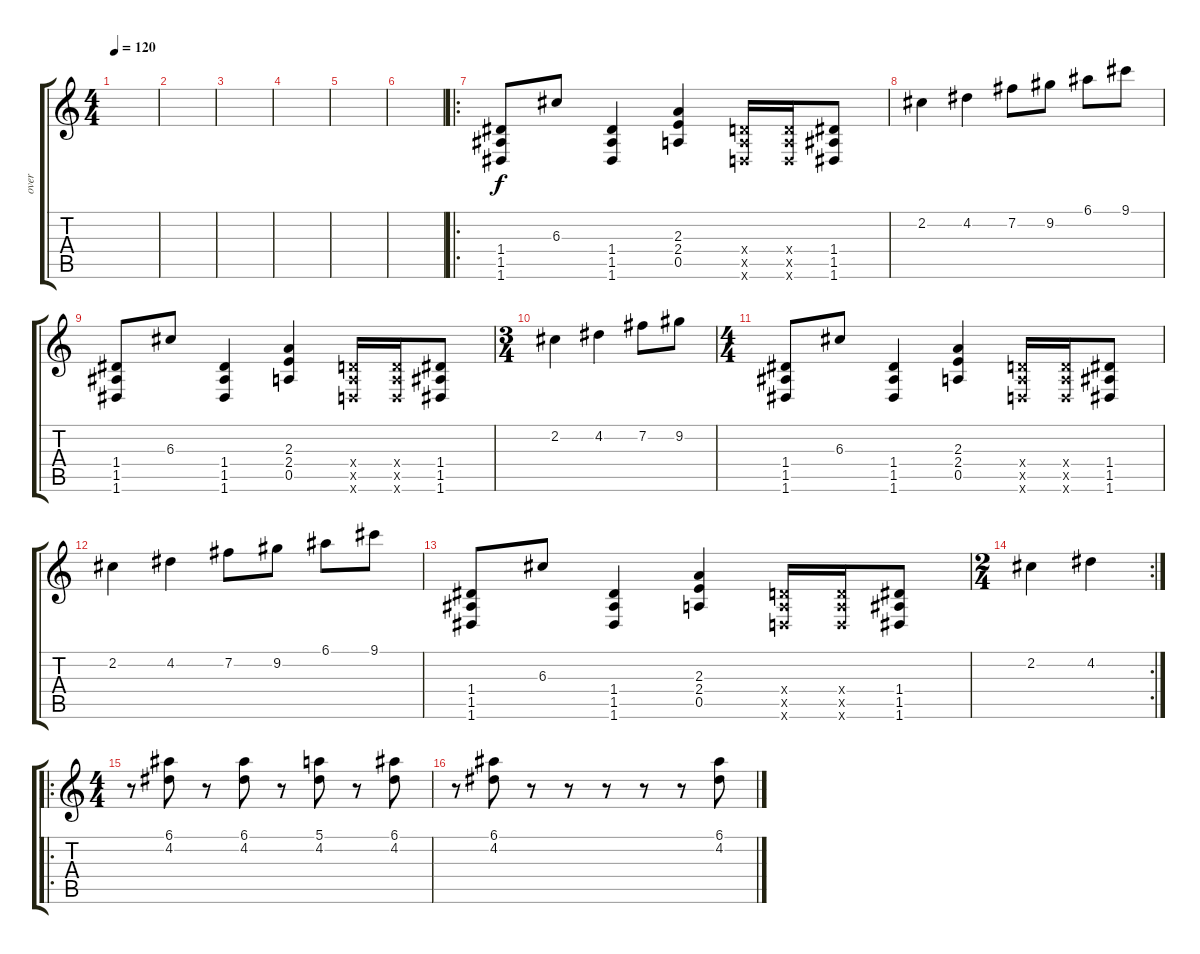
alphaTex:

\track ("over" "over") {instrument overdrivenguitar}
\staff {score tabs}
\tuning (E4 B3 G3 D3 A2 D2) {hide}
\ts (4 4)
\tempo 120
\clef g2
\ks c
|
|
|
|
|
|
\ro
(1.4 1.5 1.6).8 6.3.8 (1.4 1.5 1.6).4 (2.3 2.4 0.5).4 (0.4{x} 0.5{x} 0.6{x}).16 (0.4{x} 0.5{x} 0.6{x}).16 (1.4 1.5 1.6).8 |
2.2.4 4.2.4 7.2.8 9.2.8 6.1.8 9.1.8 |
(1.4 1.5 1.6).8 6.3.8 (1.4 1.5 1.6).4 (2.3 2.4 0.5).4 (0.4{x} 0.5{x} 0.6{x}).16 (0.4{x} 0.5{x} 0.6{x}).16 (1.4 1.5 1.6).8 |
\ts (3 4)
2.2.4 4.2.4 7.2.8 9.2.8 |
\ts (4 4)
(1.4 1.5 1.6).8 6.3.8 (1.4 1.5 1.6).4 (2.3 2.4 0.5).4 (0.4{x} 0.5{x} 0.6{x}).16 (0.4{x} 0.5{x} 0.6{x}).16 (1.4 1.5 1.6).8 |
2.2.4 4.2.4 7.2.8 9.2.8 6.1.8 9.1.8 |
(1.4 1.5 1.6).8 6.3.8 (1.4 1.5 1.6).4 (2.3 2.4 0.5).4 (0.4{x} 0.5{x} 0.6{x}).16 (0.4{x} 0.5{x} 0.6{x}).16 (1.4 1.5 1.6).8 |
\rc 2
\ts (2 4)
2.2.4 4.2.4 |
\ro
\ts (4 4)
r.8 (6.1 4.2).8 r.8 (6.1 4.2).8 r.8 (5.1 4.2).8 r.8 (6.1 4.2).8 |
r.8 (6.1 4.2).8 r.8 r.8 r.8 r.8 r.8 (6.1 4.2).8
